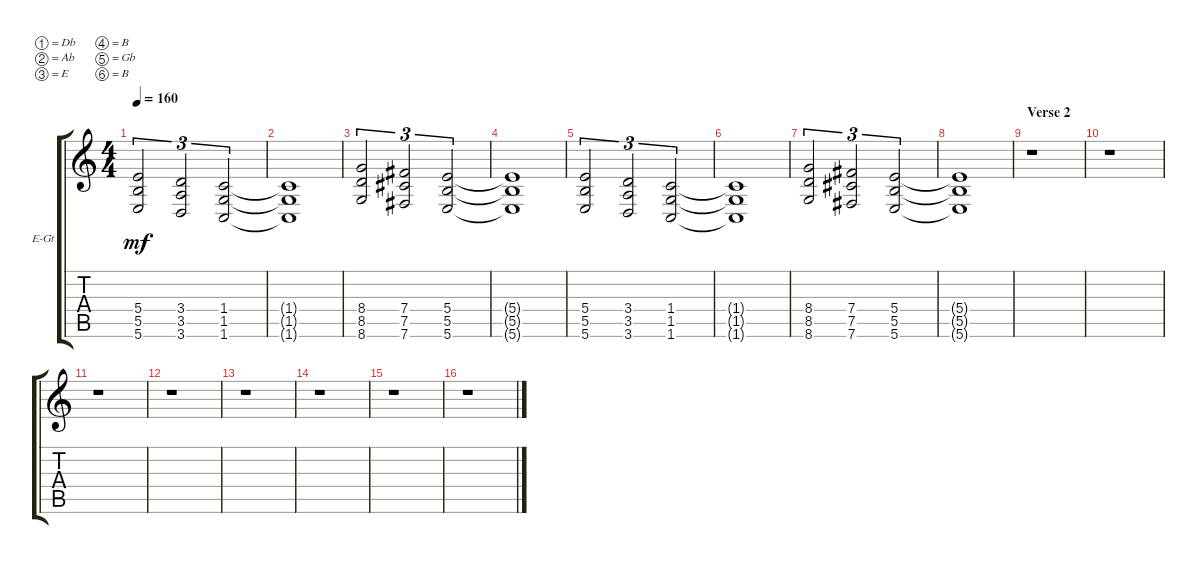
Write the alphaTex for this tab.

\defaultSystemsLayout 4
\bracketExtendMode groupsimilarinstruments
\firstSystemTrackNameOrientation horizontal
\otherSystemsTrackNameOrientation horizontal
\track ("Electric Guitar" "E-Gt") {instrument distortionguitar}
\staff {score tabs}
\tuning (Db4 Ab3 E3 B2 Gb2 B1)
\ts (4 4)
\tempo 160
\clef g2
\scale
0.333333
\ks c
(5.6 5.5 5.4).2{tu (3 2) dy mf} (3.4 3.5 3.6).2{tu (3 2)} (1.6 1.5 1.4).2{tu (3 2)} |
\scale
0.333333 (1.4{t} 1.5{t} 1.6{t}).1 |
\scale
0.333333 (8.6 8.5 8.4).2{tu (3 2)} (7.4 7.5 7.6).2{tu (3 2)} (5.6 5.5 5.4).2{tu (3 2)} |
\scale
0.333333 (5.6{t} 5.5{t} 5.4{t}).1 |
\scale
0.333333 (5.6 5.5 5.4).2{tu (3 2)} (3.4 3.5 3.6).2{tu (3 2)} (1.6 1.5 1.4).2{tu (3 2)} |
\scale
0.333333 (1.4{t} 1.5{t} 1.6{t}).1 |
\scale
0.333333 (8.6 8.5 8.4).2{tu (3 2)} (7.4 7.5 7.6).2{tu (3 2)} (5.6 5.5 5.4).2{tu (3 2)} |
\scale
0.333333 (5.6{t} 5.5{t} 5.4{t}).1 |
\section ("" "Verse 2")
\scale
0.333333 r.1 |
\scale
0.333333 r.1 |
\scale
0.333333 r.1 |
\scale
0.333333 r.1 |
\scale
0.333333 r.1 |
\scale
0.333333 r.1 |
\scale
0.333333 r.1 |
\scale
0.333333 r.1
